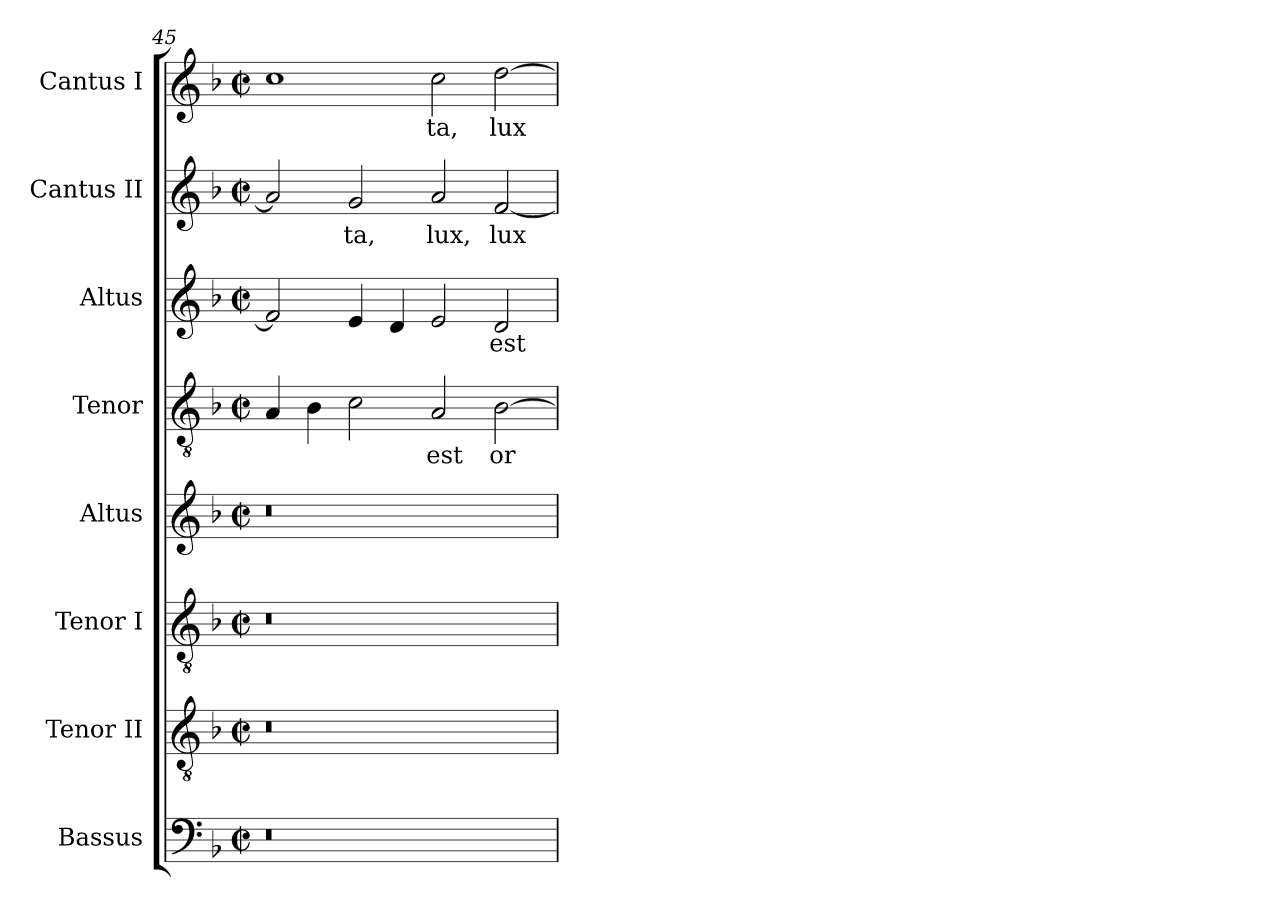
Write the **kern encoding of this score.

**kern	**kern	**kern	**kern	**kern	**text	**kern	**text	**kern	**text	**kern	**text
*part8	*part7	*part6	*part5	*part4	*part4	*part3	*part3	*part2	*part2	*part1	*part1
*staff8	*staff7	*staff6	*staff5	*staff4	*staff4	*staff3	*staff3	*staff2	*staff2	*staff1	*staff1
*I"Bassus	*I"Tenor II	*I"Tenor I	*I"Altus	*I"Tenor	*	*I"Altus	*	*I"Cantus II	*	*I"Cantus I	*
!!LO:LB:g=z
*clefF4	*clefGv2	*clefGv2	*clefG2	*clefGv2	*	*clefG2	*	*clefG2	*	*clefG2	*
*k[b-]	*k[b-]	*k[b-]	*k[b-]	*k[b-]	*	*k[b-]	*	*k[b-]	*	*k[b-]	*
*F:	*F:	*F:	*F:	*F:	*	*F:	*	*F:	*	*F:	*
*M2/2	*M2/2	*M2/2	*M2/2	*M2/2	*	*M2/2	*	*M2/2	*	*M2/2	*
*met(c|)	*met(c|)	*met(c|)	*met(c|)	*met(c|)	*	*met(c|)	*	*met(c|)	*	*met(c|)	*
=45	=45	=45	=45	=45	=45	=45	=45	=45	=45	=45	=45
0r	0r	0r	0r	4A/	.	2f/]	.	2a/]	.	1cc	.
.	.	.	.	4B-\	.	.	.	.	.	.	.
!	!	!	!	!	!	!	!	!	!LO:LY:b:cj	!	!
.	.	.	.	2c\	.	4e/	.	2g/	ta,	.	.
.	.	.	.	.	.	4d/	.	.	.	.	.
!	!	!	!	!	!LO:LY:b:cj	!	!	!	!LO:LY:b:cj	!	!LO:LY:b:cj
.	.	.	.	2A/	est	2e/	.	2a/	lux,	2cc\	ta,
!	!	!	!	!	!LO:LY:b:cj	!	!LO:LY:b:cj	!	!LO:LY:b	!	!LO:LY:b
.	.	.	.	[>2B-\	or	2d/	est	[<2f/	lux	[>2dd\	lux
=	=	=	=	=	=	=	=	=	=	=	=
*-	*-	*-	*-	*-	*-	*-	*-	*-	*-	*-	*-
